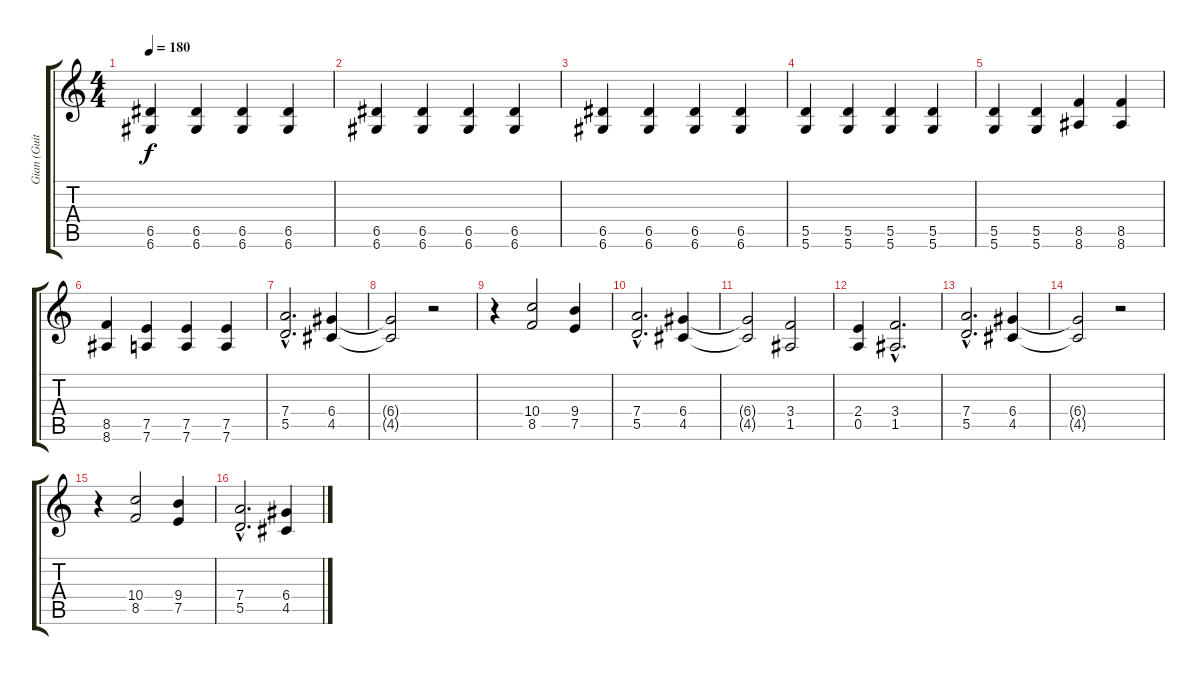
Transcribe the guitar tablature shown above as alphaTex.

\track ("Gian (Guitar)" "Gian (Guit") {instrument overdrivenguitar}
\staff {score tabs}
\tuning (E4 B3 G3 D3 A2 D2) {hide}
\ts (4 4)
\tempo 180
\clef g2
\ks c
(6.5 6.6).4{dy f} (6.5 6.6).4 (6.5 6.6).4 (6.5 6.6).4 |
(6.5 6.6).4 (6.5 6.6).4 (6.5 6.6).4 (6.5 6.6).4 |
(6.5 6.6).4 (6.5 6.6).4 (6.5 6.6).4 (6.5 6.6).4 |
(5.5 5.6).4 (5.5 5.6).4 (5.5 5.6).4 (5.5 5.6).4 |
(5.5 5.6).4 (5.5 5.6).4 (8.5 8.6).4 (8.5 8.6).4 |
(8.5 8.6).4 (7.5 7.6).4 (7.5 7.6).4 (7.5 7.6).4 |
(7.4{hac} 5.5{hac}).2{d} (6.4 4.5).4 |
(6.4{t} 4.5{t}).2 r.2 |
r.4 (10.4 8.5).2 (9.4 7.5).4 |
(7.4{hac} 5.5{hac}).2{d} (6.4 4.5).4 |
(6.4{t} 4.5{t}).2 (3.4 1.5).2 |
(2.4 0.5).4 (3.4{hac} 1.5{hac}).2{d} |
(7.4{hac} 5.5{hac}).2{d} (6.4 4.5).4 |
(6.4{t} 4.5{t}).2 r.2 |
r.4 (10.4 8.5).2 (9.4 7.5).4 |
(7.4{hac} 5.5{hac}).2{d} (6.4 4.5).4
